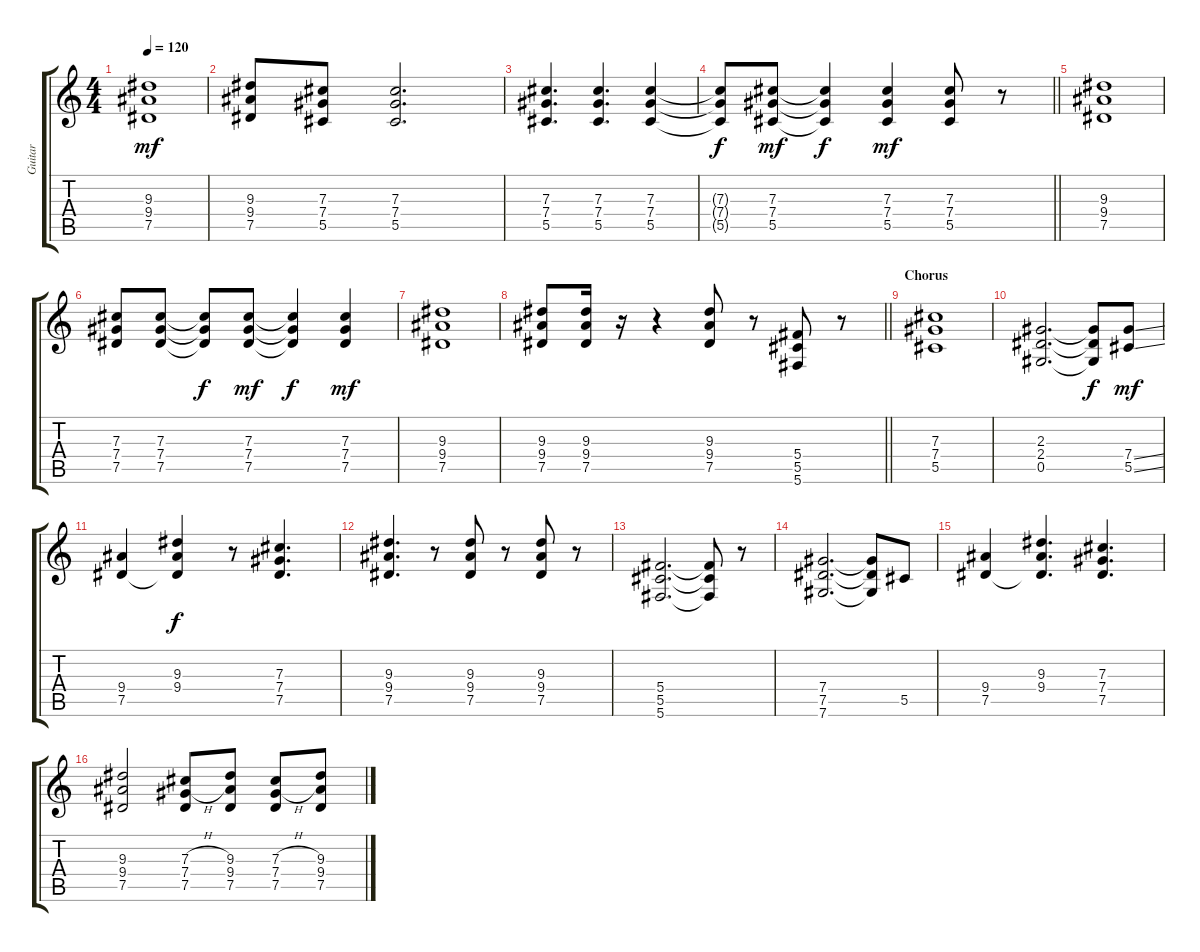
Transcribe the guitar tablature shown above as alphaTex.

\track ("Guitar" "Guitar") {instrument overdrivenguitar}
\staff {score tabs}
\tuning (Eb4 Bb3 Gb3 Db3 Ab2 Db2) {hide}
\ts (4 4)
\tempo 120
\clef g2
\ks c
(9.3 9.4 7.5).1{dy mf} |
(9.3 9.4 7.5).8 (7.3 7.4 5.5).8 (7.3 7.4 5.5).2{d} |
(7.3 7.4 5.5).4{d} (7.3 7.4 5.5).4{d} (7.3 7.4 5.5).4 |
\barLineRight lightlight
(7.3{t} 7.4{t} 5.5{t}).8{dy f} (7.3 7.4 5.5).8{dy mf} (7.3{t} 7.4{t} 5.5{t}).4{dy f} (7.3 7.4 5.5).4{dy mf} (7.3 7.4 5.5).8 r.8 |
(9.3 9.4 7.5).1 |
(7.3 7.4 7.5).8 (7.3 7.4 7.5).8 (7.3{t} 7.4{t} 7.5{t}).8{dy f} (7.3 7.4 7.5).8{dy mf} (7.3{t} 7.4{t} 7.5{t}).4{dy f} (7.3 7.4 7.5).4{dy mf} |
(9.3 9.4 7.5).1 |
\barLineRight lightlight
(9.3 9.4 7.5).8 (9.3 9.4 7.5).16 r.16 r.4 (9.3 9.4 7.5).8 r.8 (5.4 5.5 5.6).8 r.8 |
\section ("" "Chorus")
(7.3 7.4 5.5).1 |
(2.3 2.4 0.5).2{d} (2.3{t} 2.4{t} 0.5{t}).8{dy f} (7.4{ss} 5.5{ss}).8{dy mf} |
(9.4 7.5).4 (9.3 9.4 7.5{t}).4{dy f} r.8 (7.3 7.4 7.5).4{d} |
(9.3 9.4 7.5).4{d} r.8 (9.3 9.4 7.5).8 r.8 (9.3 9.4 7.5).8 r.8 |
(5.4 5.5 5.6).2{d} (5.4{t} 5.5{t} 5.6{t}).8 r.8 |
(7.4 7.5 7.6).2{d} (7.4{t} 7.5{t} 7.6{t}).8 5.5.8 |
(9.4 7.5).4 (9.3 9.4 7.5{t}).4{d} (7.3 7.4 7.5).4{d} |
(9.3 9.4 7.5).2 (7.3{h} 7.4{h} 7.5).8 (9.3 9.4 7.5).8 (7.3{h} 7.4{h} 7.5).8 (9.3 9.4 7.5).8
